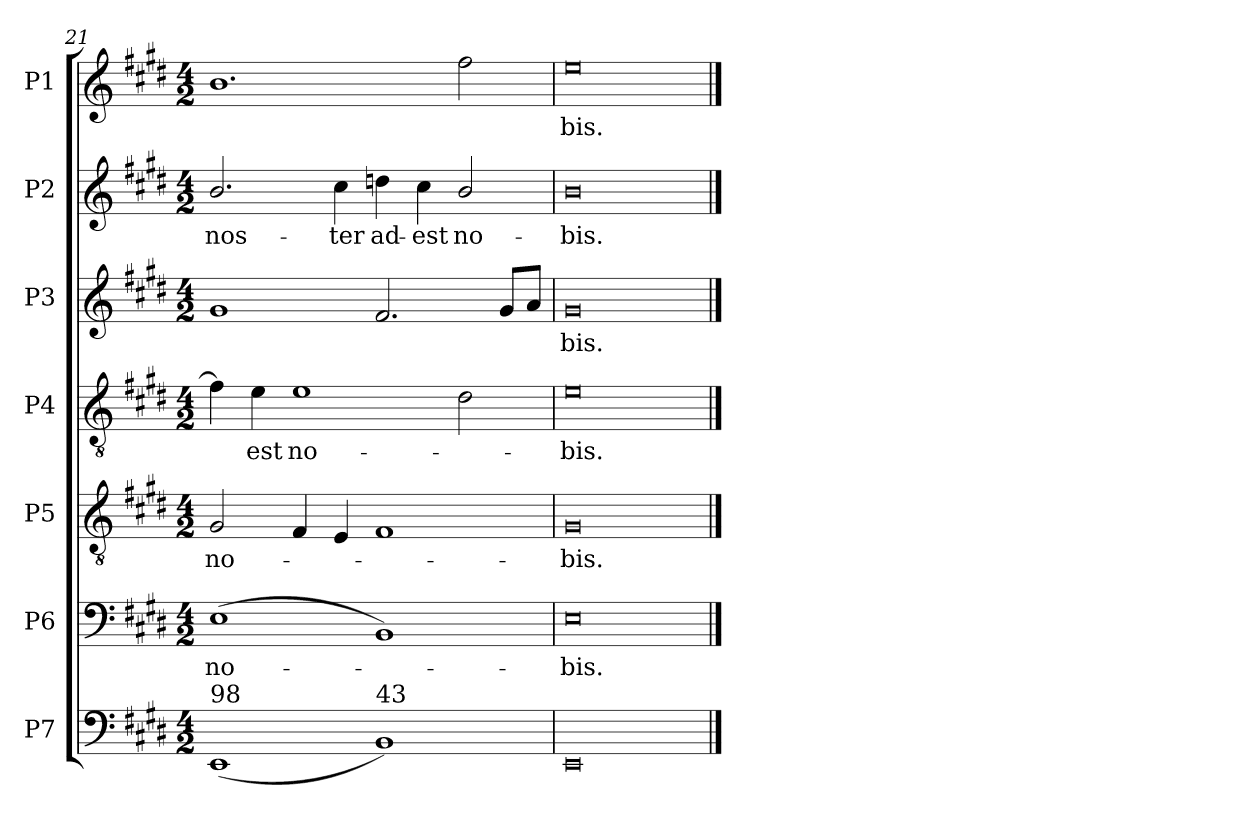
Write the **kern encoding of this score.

**kern	**kern	**text	**kern	**text	**kern	**text	**kern	**text	**kern	**text	**kern	**text
*part7	*part6	*part6	*part5	*part5	*part4	*part4	*part3	*part3	*part2	*part2	*part1	*part1
*staff7	*staff6	*staff6	*staff5	*staff5	*staff4	*staff4	*staff3	*staff3	*staff2	*staff2	*staff1	*staff1
*I"P7	*I"P6	*	*I"P5	*	*I"P4	*	*I"P3	*	*I"P2	*	*I"P1	*
*clefF4	*clefF4	*	*clefGv2	*	*clefGv2	*	*clefG2	*	*clefG2	*	*clefG2	*
*	*	*	*ITrd7c12	*	*ITrd7c12	*	*	*	*	*	*	*
*k[f#c#g#d#]	*k[f#c#g#d#]	*	*k[f#c#g#d#]	*	*k[f#c#g#d#]	*	*k[f#c#g#d#]	*	*k[f#c#g#d#]	*	*k[f#c#g#d#]	*
*E:	*E:	*	*E:	*	*E:	*	*E:	*	*E:	*	*E:	*
*M4/2	*M4/2	*	*M4/2	*	*M4/2	*	*M4/2	*	*M4/2	*	*M4/2	*
=21	=21	=21	=21	=21	=21	=21	=21	=21	=21	=21	=21	=21
!	!	!LO:LY:b:color=#000000	!	!	!	!	!	!	!	!	!	!
!	!	!	!	!LO:LY:b:color=#000000	!	!	!	!	!	!	!	!
!LO:TX:a:t=98	!	!	!	!	!	!	!	!	!	!	!	!
!	!	!	!	!	!	!	!	!	!	!LO:LY:b:color=#000000	!	!
(1EEi	(1Ei	no-	2GG#i/	no-	4F#i\]	.	1g#i	.	2.bi/	nos-	1.bi	.
!	!	!	!	!	!	!LO:LY:b:color=#000000	!	!	!	!	!	!
.	.	.	.	.	4Ei\	-est	.	.	.	.	.	.
!	!	!	!	!	!	!LO:LY:b:color=#000000	!	!	!	!	!	!
.	.	.	4FF#i/	.	1Ei	no-	.	.	.	.	.	.
!	!	!	!	!	!	!	!	!	!	!LO:LY:b:color=#000000	!	!
.	.	.	4EEi/	.	.	.	.	.	4cc#i\	-ter	.	.
!LO:TX:a:t=43	!	!	!	!	!	!	!	!	!	!	!	!
!	!	!	!	!	!	!	!	!	!	!LO:LY:b:color=#000000	!	!
1BBi)	1BBi)	.	1FF#i	.	.	.	2.f#i/	.	4ddni\	ad-	.	.
!	!	!	!	!	!	!	!	!	!	!LO:LY:b:color=#000000	!	!
.	.	.	.	.	.	.	.	.	4cc#i\	-est	.	.
!	!	!	!	!	!	!	!	!	!	!LO:LY:b:color=#000000	!	!
.	.	.	.	.	2D#i\	.	.	.	2bi/	no-	2ff#i\	.
.	.	.	.	.	.	.	8g#i/L	.	.	.	.	.
.	.	.	.	.	.	.	8ai/J	.	.	.	.	.
=22	=22	=22	=22	=22	=22	=22	=22	=22	=22	=22	=22	=22
!	!	!LO:LY:b:color=#000000	!	!	!	!	!	!	!	!	!	!
!	!	!	!	!LO:LY:b:color=#000000	!	!	!	!	!	!	!	!
!	!	!	!	!	!	!LO:LY:b:color=#000000	!	!	!	!	!	!
!	!	!	!	!	!	!	!	!LO:LY:b:color=#000000	!	!	!	!
!	!	!	!	!	!	!	!	!	!	!LO:LY:b:color=#000000	!	!
!	!	!	!	!	!	!	!	!	!	!	!	!LO:LY:b:color=#000000
0EEi	0Ei	-bis.	0GG#i	-bis.	0Ei	-bis.	0g#i	-bis.	0bi	-bis.	0eei	-bis.
==	==	==	==	==	==	==	==	==	==	==	==	==
*-	*-	*-	*-	*-	*-	*-	*-	*-	*-	*-	*-	*-
